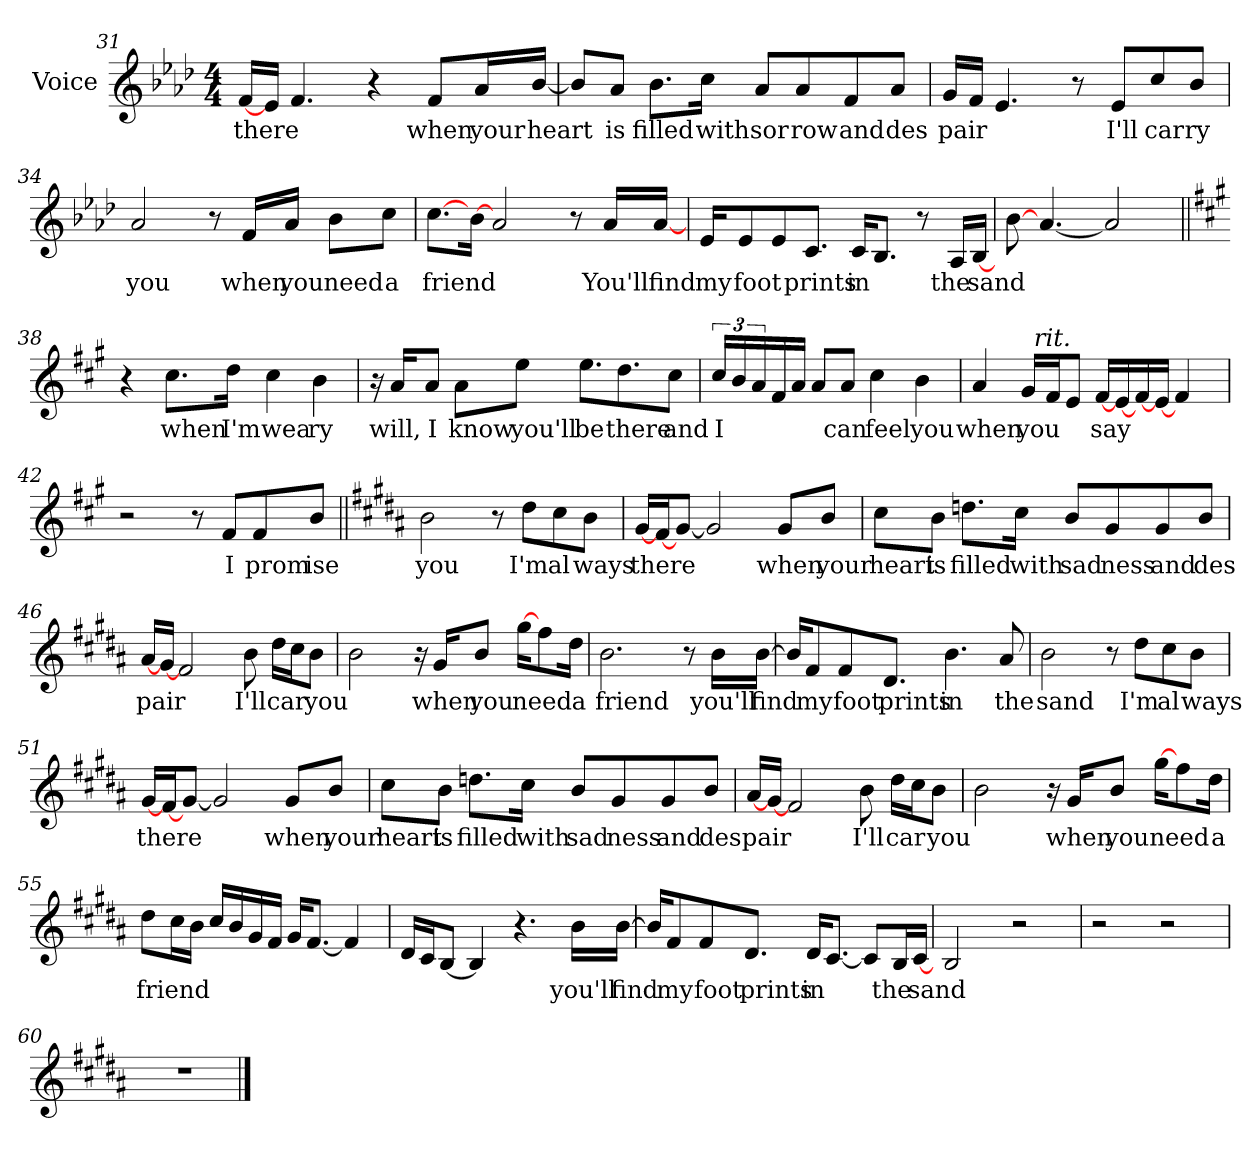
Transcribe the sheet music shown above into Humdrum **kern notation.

**kern	**text
*part1	*part1
*staff1	*staff1
*I"Voice	*
*I'V	*
!!LO:LB:g=z
*clefG2	*
*k[b-e-a-d-]	*
*A-:	*
*M4/4	*
=31	=31
!	!LO:LY:b
[16f/LL	there
16e-/JJ	.
4.f/	.
4r	.
!	!LO:LY:b
8f/L	when
!	!LO:LY:b
16a-/L	your
!	!LO:LY:b
[16b-/JJ	heart
=32	=32
8b-/L]	.
!	!LO:LY:b
8a-/J	is
!	!LO:LY:b
8.b-\L	filled
!	!LO:LY:b
16cc\Jk	with
!	!LO:LY:b
8a-/L	sor
!	!LO:LY:b
8a-/	row
!	!LO:LY:b
8f/	and
!	!LO:LY:b
8a-/J	des
=33	=33
!	!LO:LY:b
16g/LL	pair
16f/JJ	.
4.e-/	.
8r	.
!	!LO:LY:b
8e-/L	I'll
!	!LO:LY:b
8cc/	car
!	!LO:LY:b
8b-/J	ry
!!LO:LB:g=z
=34	=34
!	!LO:LY:b
2a-/	you
8r	.
!	!LO:LY:b
16f/LL	when
!	!LO:LY:b
16a-/JJ	you
!	!LO:LY:b
8b-\L	need
!	!LO:LY:b
8cc\J	a
=35	=35
!	!LO:LY:b
[8.cc\L	friend
[16b-\Jk	.
2a-/	.
8r	.
!	!LO:LY:b
16a-/LL	You'll
!	!LO:LY:b
[16a-/JJ	find
=36	=36
!	!LO:LY:b
16e-/KL	my
!	!LO:LY:b
8e-/	foot
8e-/	.
!	!LO:LY:b
8.c/J	prints
!	!LO:LY:b
16c/KL	in
8.B-/J	.
8r	.
!	!LO:LY:b
16A-/LL	the
!	!LO:LY:b
[16B-/JJ	sand
!!LO:LB:g=z
=37	=37
[8b-\	.
[4.a-/	.
2a-/]	.
=38||	=38||
*k[f#c#g#]	*
*A:	*
4r	.
!	!LO:LY:b
8.cc#\L	when
!	!LO:LY:b
16dd\Jk	I'm
!	!LO:LY:b
4cc#\	wea
!	!LO:LY:b
4b\	ry
=39	=39
16r	.
!	!LO:LY:b
16a/KL	will,
!	!LO:LY:b
8a/J	I
!	!LO:LY:b
8a\L	know
!	!LO:LY:b
8ee\J	you'll
!	!LO:LY:b
8.ee\L	be
!	!LO:LY:b
8.dd\	there
!	!LO:LY:b
8cc#\J	and
!!LO:LB:g=z
=40	=40
!	!LO:LY:b
24cc#/LL	I
24b/	.
24a/	.
16f#/	.
16a/JJ	.
8a/L	.
!	!LO:LY:b
8a/J	can
!	!LO:LY:b
4cc#\	feel
!	!LO:LY:b
4b\	you
=41	=41
!	!LO:LY:b
*^	*
4a/	4ryy	when
!	!	!LO:LY:b
16g#/LL	32ryy	you
!	!LO:TX:a:i:t=rit.	!
.	2ryy	.
16f#/J	.	.
8e/J	.	.
!	!	!LO:LY:b
[16f#/LL	.	say
[16e/	.	.
[16f#/	.	.
[16e/JJ	.	.
4f#/	.	.
.	8..ryy	.
*v	*v	*
=42	=42
2r	.
8r	.
!	!LO:LY:b
8f#/L	I
!	!LO:LY:b
8f#/	prom
!	!LO:LY:b
8b/J	ise
!!LO:LB:g=z
=43||	=43||
*k[f#c#g#d#a#]	*
*B:	*
!	!LO:LY:b
2b\	you
8r	.
!	!LO:LY:b
8dd#\L	I'm
!	!LO:LY:b
8cc#\	al
!	!LO:LY:b
8b\J	ways
=44	=44
!	!LO:LY:b
[16g#/LL	there
[16f#/J	.
[8g#/J	.
2g#/]	.
!	!LO:LY:b
8g#/L	when
!	!LO:LY:b
8b/J	your
=45	=45
!	!LO:LY:b
8cc#\L	heart
!	!LO:LY:b
8b\J	is
!	!LO:LY:b
8.ddn\L	filled
!	!LO:LY:b
16cc#\Jk	with
!	!LO:LY:b
8b/L	sad
!	!LO:LY:b
8g#/	ness
!	!LO:LY:b
8g#/	and
!	!LO:LY:b
8b/J	des
!!LO:LB:g=z
=46	=46
!	!LO:LY:b
[16a#/LL	pair
[16g#/JJ	.
2f#/	.
!	!LO:LY:b
8b\	I'll
!	!LO:LY:b
16dd#\LL	car
16cc#\J	.
!	!LO:LY:b
8b\J	you
=47	=47
2b\	.
16r	.
!	!LO:LY:b
16g#/KL	when
!	!LO:LY:b
8b/J	you
!	!LO:LY:b
[16gg#\KL	need
8ff#\	.
!	!LO:LY:b
16dd#\Jk	a
=48	=48
!	!LO:LY:b
2.b\	friend
8r	.
!	!LO:LY:b
16b\LL	you'll
!	!LO:LY:b
[16b\JJ	find
!!LO:PB:g=z
=49	=49
16b/KL]	.
!	!LO:LY:b
8f#/	my
!	!LO:LY:b
8f#/	foot
!	!LO:LY:b
8.d#/J	prints
!	!LO:LY:b
4.b\	in
!	!LO:LY:b
8a#/	the
=50	=50
!	!LO:LY:b
2b\	sand
8r	.
!	!LO:LY:b
8dd#\L	I'm
!	!LO:LY:b
8cc#\	al
!	!LO:LY:b
8b\J	ways
=51	=51
!	!LO:LY:b
[16g#/LL	there
[16f#/J	.
[8g#/J	.
2g#/]	.
!	!LO:LY:b
8g#/L	when
!	!LO:LY:b
8b/J	your
!!LO:LB:g=z
=52	=52
!	!LO:LY:b
8cc#\L	heart
!	!LO:LY:b
8b\J	is
!	!LO:LY:b
8.ddn\L	filled
!	!LO:LY:b
16cc#\Jk	with
!	!LO:LY:b
8b/L	sad
!	!LO:LY:b
8g#/	ness
!	!LO:LY:b
8g#/	and
!	!LO:LY:b
8b/J	des
=53	=53
!	!LO:LY:b
[16a#/LL	pair
[16g#/JJ	.
2f#/	.
!	!LO:LY:b
8b\	I'll
!	!LO:LY:b
16dd#\LL	car
16cc#\J	.
!	!LO:LY:b
8b\J	you
=54	=54
2b\	.
16r	.
!	!LO:LY:b
16g#/KL	when
!	!LO:LY:b
8b/J	you
!	!LO:LY:b
[16gg#\KL	need
8ff#\	.
!	!LO:LY:b
16dd#\Jk	a
!!LO:LB:g=z
=55	=55
!	!LO:LY:b
8dd#\L	friend
16cc#\L	.
16b\JJ	.
16cc#/LL	.
16b/	.
16g#/	.
16f#/JJ	.
16g#/KL	.
[8.f#/J	.
4f#/]	.
=56	=56
16d#/LL	.
16c#/J	.
[8B/J	.
4B/]	.
4.r	.
!	!LO:LY:b
16b\LL	you'll
!	!LO:LY:b
[16b\JJ	find
=57	=57
16b/KL]	.
!	!LO:LY:b
8f#/	my
!	!LO:LY:b
8f#/	foot
!	!LO:LY:b
8.d#/J	prints
!	!LO:LY:b
16d#/KL	in
[8.c#/J	.
8c#/L]	.
!	!LO:LY:b
16B/L	the
!	!LO:LY:b
[16c#/JJ	sand
!!LO:LB:g=z
=58	=58
2B/	.
2r	.
=59	=59
2r	.
2r	.
=60	=60
1r	.
==	==
*-	*-
